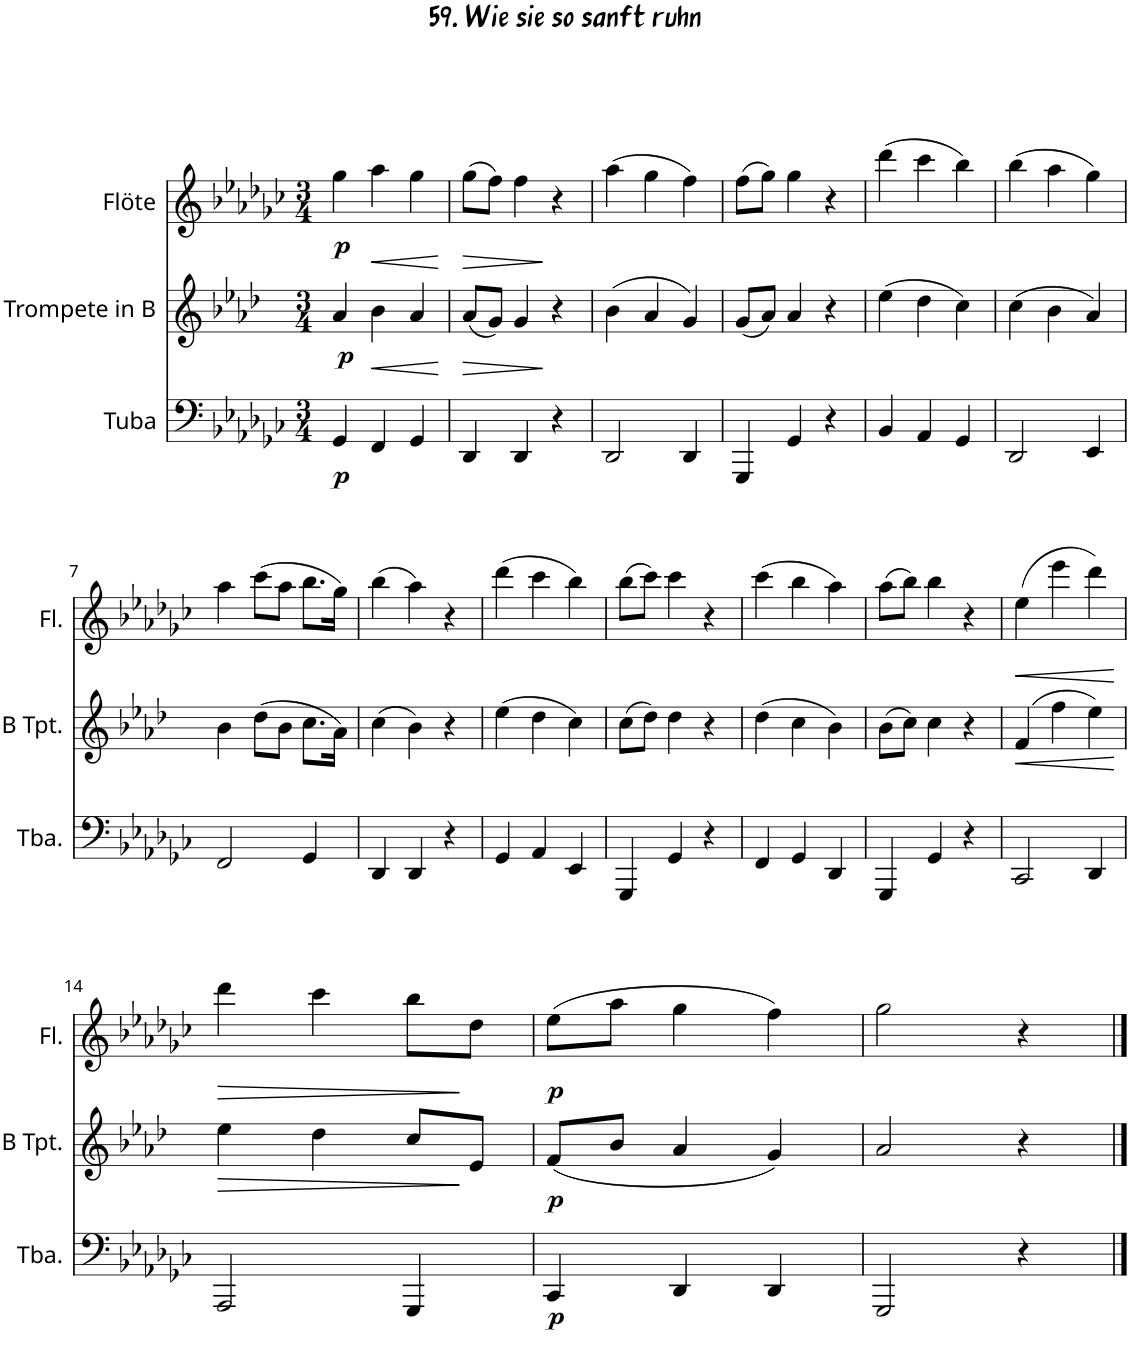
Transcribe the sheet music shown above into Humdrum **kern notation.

**kern	**dynam	**kern	**dynam	**kern	**dynam
*part3	*part3	*part2	*part2	*part1	*part1
*staff3	*staff3	*staff2	*staff2	*staff1	*staff1
*I"Tuba	*	*I"Trompete in B	*	*I"Flöte	*
*I'Tba.	*	*	*	*I'Fl.	*
*clefF4	*	*clefG2	*	*clefG2	*
*	*	*Trd1c2	*	*	*
*k[b-e-a-d-g-c-]	*	*k[b-e-a-d-]	*	*k[b-e-a-d-g-c-]	*
*M3/4	*	*M3/4	*	*M3/4	*
=1	=1	=1	=1	=1	=1
!	!LO:DY:b	!	!LO:DY:b	!	!LO:DY:b
4GG-/	p	4a-/	p	4gg-\	p
!	!	!	!LO:HP:b	!	!LO:HP:b
4FF/	.	4b-\	<	4aa-\	<
4GG-/	.	4a-/	.	4gg-\	.
.	.	.	[	.	[
=2	=2	=2	=2	=2	=2
!	!	!	!LO:HP:b	!	!LO:HP:b
4DD-/	.	(8a-/L	>	(8gg-\L	>
.	.	8g/J)	.	8ff\J)	.
4DD-/	.	4g/	.	4ff\	.
4r	.	4r	]	4r	]
=3	=3	=3	=3	=3	=3
2DD-/	.	(4b-\	.	(4aa-\	.
.	.	4a-/	.	4gg-\	.
4DD-/	.	4g/)	.	4ff\)	.
=4	=4	=4	=4	=4	=4
4GGG-/	.	(8g/L	.	(8ff\L	.
.	.	8a-/J)	.	8gg-\J)	.
4GG-/	.	4a-/	.	4gg-\	.
4r	.	4r	.	4r	.
=5	=5	=5	=5	=5	=5
4BB-/	.	(4ee-\	.	(4ddd-\	.
4AA-/	.	4dd-\	.	4ccc-\	.
4GG-/	.	4cc\)	.	4bb-\)	.
=6	=6	=6	=6	=6	=6
2DD-/	.	(4cc\	.	(4bb-\	.
.	.	4b-\	.	4aa-\	.
4EE-/	.	4a-/)	.	4gg-\)	.
!!LO:LB:g=z
=7	=7	=7	=7	=7	=7
2FF/	.	4b-\	.	4aa-\	.
.	.	(8dd-\L	.	(8ccc-\L	.
.	.	8b-\J	.	8aa-\J	.
4GG-/	.	8.cc\L	.	8.bb-\L	.
.	.	16a-\Jk)	.	16gg-\Jk)	.
=8	=8	=8	=8	=8	=8
4DD-/	.	(4cc\	.	(4bb-\	.
4DD-/	.	4b-\)	.	4aa-\)	.
4r	.	4r	.	4r	.
=9	=9	=9	=9	=9	=9
4GG-/	.	(4ee-\	.	(4ddd-\	.
4AA-/	.	4dd-\	.	4ccc-\	.
4EE-/	.	4cc\)	.	4bb-\)	.
=10	=10	=10	=10	=10	=10
4GGG-/	.	(8cc\L	.	(8bb-\L	.
.	.	8dd-\J)	.	8ccc-\J)	.
4GG-/	.	4dd-\	.	4ccc-\	.
4r	.	4r	.	4r	.
=11	=11	=11	=11	=11	=11
4FF/	.	(4dd-\	.	(4ccc-\	.
4GG-/	.	4cc\	.	4bb-\	.
4DD-/	.	4b-\)	.	4aa-\)	.
=12	=12	=12	=12	=12	=12
4GGG-/	.	(8b-\L	.	(8aa-\L	.
.	.	8cc\J)	.	8bb-\J)	.
4GG-/	.	4cc\	.	4bb-\	.
4r	.	4r	.	4r	.
=13	=13	=13	=13	=13	=13
!	!	!	!LO:HP:b	!	!LO:HP:b
2CC-/	.	(4f/	<	(4ee-\	<
.	.	4ff\	.	4eee-\	.
4DD-/	.	4ee-\)	[	4ddd-\)	[
!!LO:LB:g=z
=14	=14	=14	=14	=14	=14
!	!	!	!LO:HP:b	!	!LO:HP:b
2AAA-/	.	4ee-\	>	4ddd-\	>
.	.	4dd-\	.	4ccc-\	.
4GGG-/	.	8cc/L	.	8bb-\L	.
.	.	8e-/J	]	8dd-\J	]
=15	=15	=15	=15	=15	=15
!	!LO:DY:b	!	!LO:DY:b	!	!LO:DY:b
4CC-/	p	(8f/L	p	(8ee-\L	p
.	.	8b-/J	.	8aa-\J	.
4DD-/	.	4a-/	.	4gg-\	.
4DD-/	.	4g/)	.	4ff\)	.
=16	=16	=16	=16	=16	=16
2GGG-/	.	2a-/	.	2gg-\	.
4r	.	4r	.	4r	.
==	==	==	==	==	==
*-	*-	*-	*-	*-	*-
